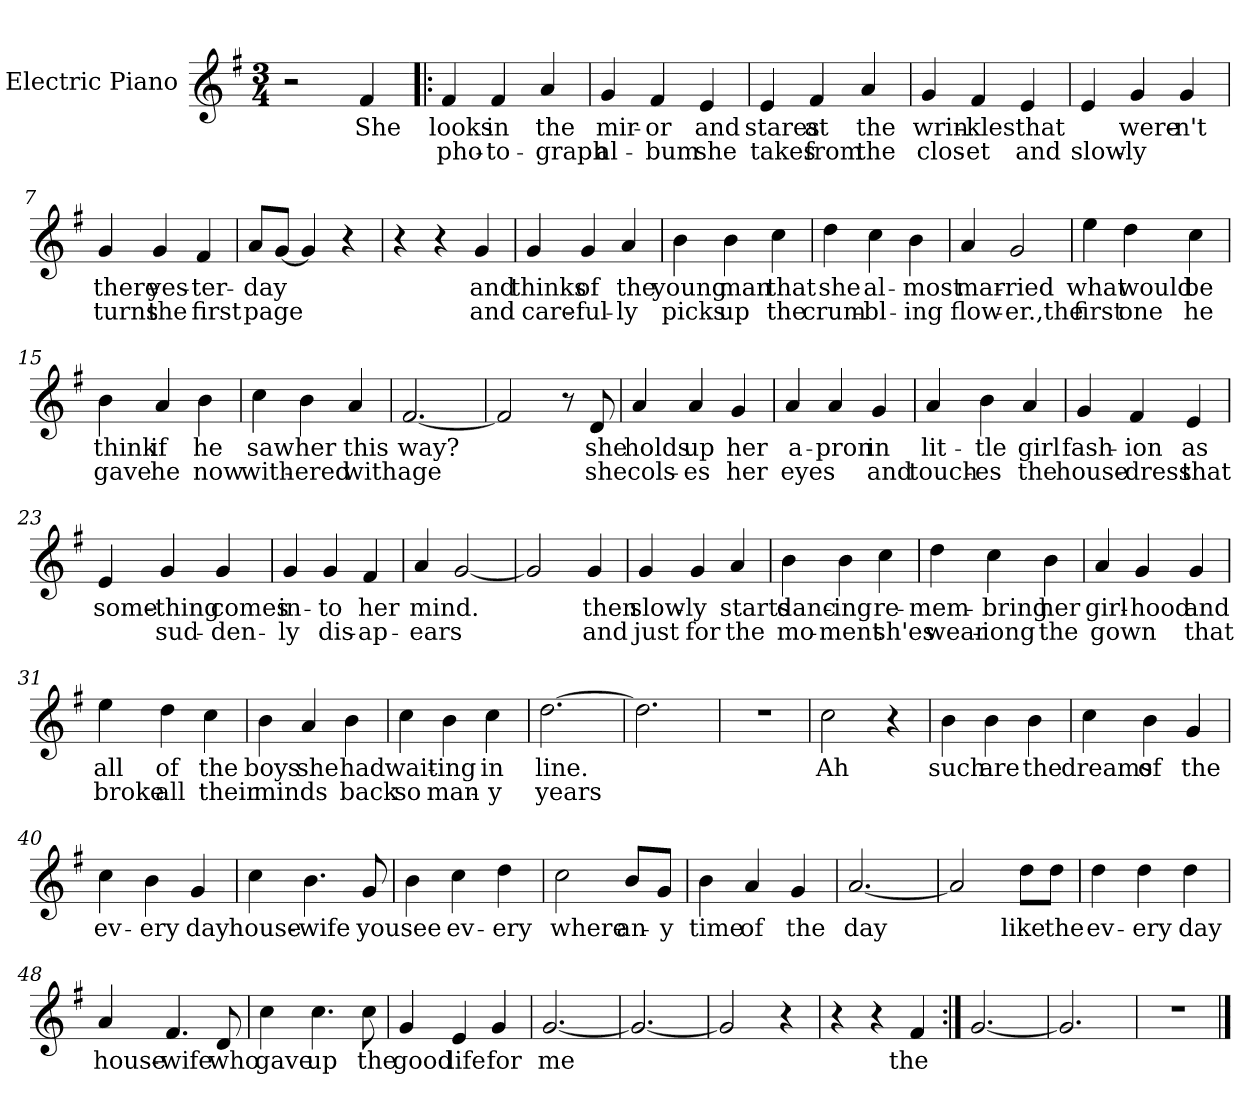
**kern	**text	**text
*part1	*part1	*part1
*staff1	*staff1	*staff1
*I"Electric Piano	*	*
*I'E.Pno	*	*
*clefG2	*	*
*k[f#]	*	*
*G:	*	*
*M3/4	*	*
=1	=1	=1
2r	.	.
4f#/	She	.
=2!|:	=2!|:	=2!|:
4f#/	looks	pho-
4f#/	in	-to-
4a/	the	-graph
=3	=3	=3
4g/	mir-	al-
4f#/	-or	-bum
4e/	and	she
=4	=4	=4
4e/	stares	takes
4f#/	at	from
4a/	the	the
=5	=5	=5
4g/	wrin-	clos-
4f#/	-kles	-et
4e/	that	and
!!LO:LB:g=z
=6	=6	=6
4e/	.	slow-
4g/	were-	-ly
4g/	-n't	.
=7	=7	=7
4g/	there	turns
4g/	yes-	the
4f#/	-ter-	first
=8	=8	=8
8a/L	-day	page
[8g/J	.	.
4g/]	.	.
4r	.	.
=9	=9	=9
4r	.	.
4r	.	.
4g/	and	and
!!LO:LB:g=z
=10	=10	=10
4g/	thinks	care-
4g/	of	-ful-
4a/	the	-ly
=11	=11	=11
4b\	young	picks
4b\	man	up
4cc\	that	the
=12	=12	=12
4dd\	she	crum-
4cc\	al-	-bl-
4b\	-most	-ing
=13	=13	=13
4a/	mar-	flow-
2g/	-ried	er.,the
!!LO:LB:g=z
=14	=14	=14
4ee\	what	first
4dd\	would	one
4cc\	be	he
=15	=15	=15
4b\	think	gave
4a/	if	he
4b\	he	now
=16	=16	=16
4cc\	saw	with-
4b\	her	-ered
4a/	this	with
=17	=17	=17
[2.f#/	way?	age
!!LO:LB:g=z
=18	=18	=18
2f#/]	.	.
8r	.	.
8d/	she	she
=19	=19	=19
4a/	holds	cols-
4a/	up	-es
4g/	her	her
=20	=20	=20
4a/	a-	eyes
4a/	-pron	.
4g/	in	and
=21	=21	=21
4a/	lit-	touch-
4b\	-tle	-es
4a/	girl	the
=22	=22	=22
4g/	fash-	house-
4f#/	-ion	-dress
4e/	as	that
!!LO:LB:g=z
=23	=23	=23
4e/	some-	.
4g/	-thing	sud-
4g/	comes	-den-
=24	=24	=24
4g/	in-	-ly
4g/	-to	dis-
4f#/	her	-ap-
=25	=25	=25
4a/	mind.	-ears
[2g/	.	.
=26	=26	=26
2g/]	.	.
4g/	then	and
!!LO:LB:g=z
=27	=27	=27
4g/	slow-	just
4g/	-ly	for
4a/	starts	the
=28	=28	=28
4b\	danc-	mo-
4b\	-ing	-ment
4cc\	re-	sh'es
=29	=29	=29
4dd\	-mem-	wear-
4cc\	-bring	-iong
4b\	her	the
=30	=30	=30
4a/	girl-	gown
4g/	-hood	.
4g/	and	that
!!LO:LB:g=z
=31	=31	=31
4ee\	all	broke
4dd\	of	all
4cc\	the	their
=32	=32	=32
4b\	boys	minds
4a/	she	.
4b\	had	back
=33	=33	=33
4cc\	wait-	so
4b\	-ing	man-
4cc\	in	-y
=34	=34	=34
[2.dd\	line.	years
=35	=35	=35
2.dd\]	.	.
!!LO:PB:g=z
=36	=36	=36
2.r	.	.
=37	=37	=37
2cc\	Ah	.
4r	.	.
=38	=38	=38
4b\	such	.
4b\	are	.
4b\	the	.
=39	=39	=39
4cc\	dreams	.
4b\	of	.
4g/	the	.
=40	=40	=40
4cc\	ev-	.
4b\	-ery	.
4g/	day	.
=41	=41	=41
4cc\	house-	.
4.b\	-wife	.
8g/	you	.
!!LO:LB:g=z
=42	=42	=42
4b\	see	.
4cc\	ev-	.
4dd\	-ery	.
=43	=43	=43
2cc\	where	.
8b/L	an-	.
8g/J	-y	.
=44	=44	=44
4b\	time	.
4a/	of	.
4g/	the	.
=45	=45	=45
[2.a/	day	.
=46	=46	=46
2a/]	.	.
8dd\L	like	.
8dd\J	the	.
!!LO:LB:g=z
=47	=47	=47
4dd\	ev-	.
4dd\	-ery	.
4dd\	day	.
=48	=48	=48
4a/	house-	.
4.f#/	-wife	.
8d/	who	.
=49	=49	=49
4cc\	gave	.
4.cc\	up	.
8cc\	the	.
=50	=50	=50
4g/	good	.
4e/	life	.
4g/	for	.
!!LO:LB:g=z
=51	=51	=51
[2.g/	me	.
=52	=52	=52
2.g/_	.	.
=53	=53	=53
2g/]	.	.
4r	.	.
=54	=54	=54
4r	.	.
4r	.	.
4f#/	the	.
=55:|!	=55:|!	=55:|!
[2.g/	.	.
=56	=56	=56
2.g/]	.	.
=57	=57	=57
2.r	.	.
==	==	==
*-	*-	*-
